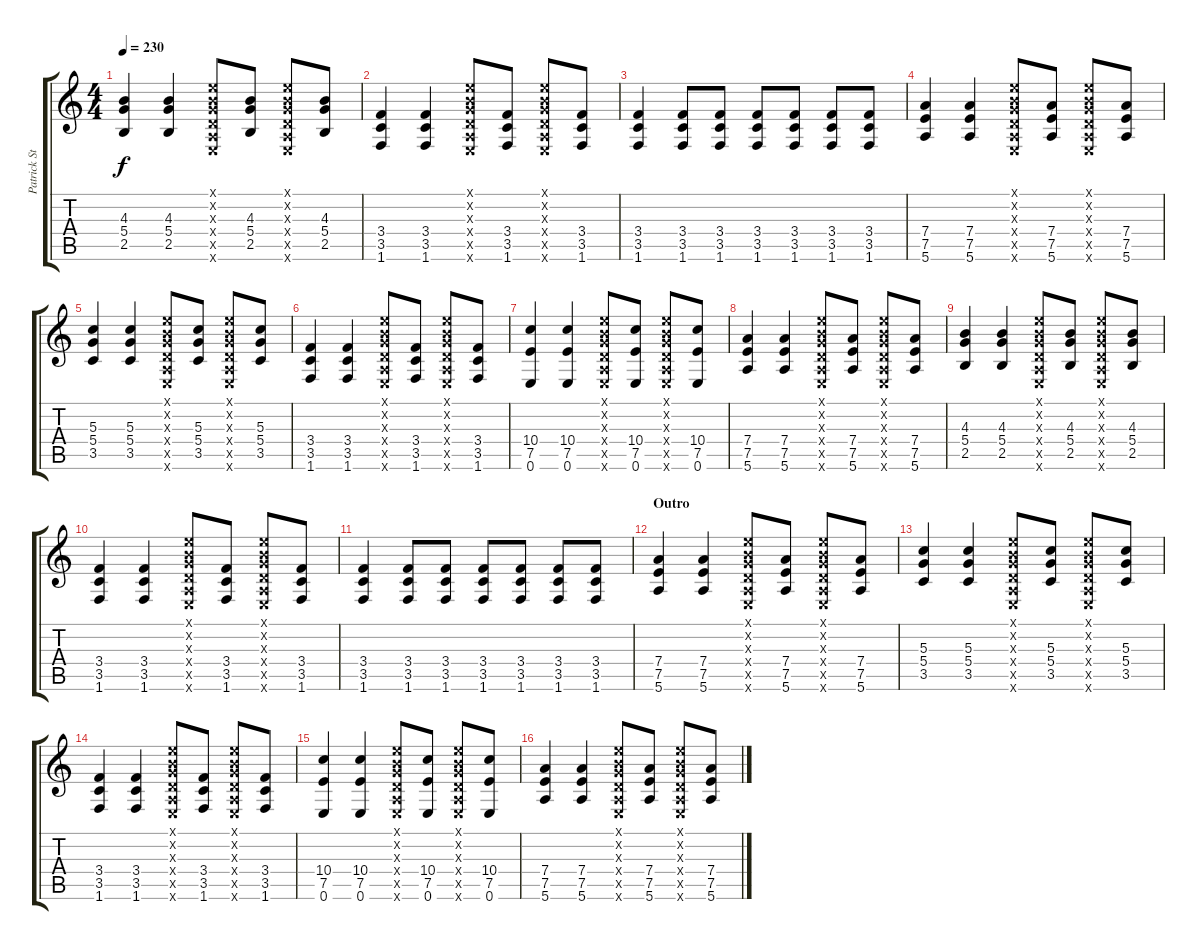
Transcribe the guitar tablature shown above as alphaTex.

\track ("Patrick Stump (Rythmn Guitar)" "Patrick St") {instrument overdrivenguitar}
\staff {score tabs}
\tuning (E4 B3 G3 D3 A2 E2) {hide}
\ts (4 4)
\tempo 230
\clef g2
\ks c
(4.3 5.4 2.5).4{dy f} (4.3 5.4 2.5).4 (0.1{x} 0.2{x} 0.3{x} 0.4{x} 0.5{x} 0.6{x}).8 (4.3 5.4 2.5).8 (0.1{x} 0.2{x} 0.3{x} 0.4{x} 0.5{x} 0.6{x}).8 (4.3 5.4 2.5).8 |
(3.4 3.5 1.6).4 (3.4 3.5 1.6).4 (0.1{x} 0.2{x} 0.3{x} 0.4{x} 0.5{x} 0.6{x}).8 (3.4 3.5 1.6).8 (0.1{x} 0.2{x} 0.3{x} 0.4{x} 0.5{x} 0.6{x}).8 (3.4 3.5 1.6).8 |
(3.4 3.5 1.6).4 (3.4 3.5 1.6).8 (3.4 3.5 1.6).8 (3.4 3.5 1.6).8 (3.4 3.5 1.6).8 (3.4 3.5 1.6).8 (3.4 3.5 1.6).8 |
(7.4 7.5 5.6).4 (7.4 7.5 5.6).4 (0.1{x} 0.2{x} 0.3{x} 0.4{x} 0.5{x} 0.6{x}).8 (7.4 7.5 5.6).8 (0.1{x} 0.2{x} 0.3{x} 0.4{x} 0.5{x} 0.6{x}).8 (7.4 7.5 5.6).8 |
(5.3 5.4 3.5).4 (5.3 5.4 3.5).4 (0.1{x} 0.2{x} 0.3{x} 0.4{x} 0.5{x} 0.6{x}).8 (5.3 5.4 3.5).8 (0.1{x} 0.2{x} 0.3{x} 0.4{x} 0.5{x} 0.6{x}).8 (5.3 5.4 3.5).8 |
(3.4 3.5 1.6).4 (3.4 3.5 1.6).4 (0.1{x} 0.2{x} 0.3{x} 0.4{x} 0.5{x} 0.6{x}).8 (3.4 3.5 1.6).8 (0.1{x} 0.2{x} 0.3{x} 0.4{x} 0.5{x} 0.6{x}).8 (3.4 3.5 1.6).8 |
(10.4 7.5 0.6).4 (10.4 7.5 0.6).4 (0.1{x} 0.2{x} 0.3{x} 0.4{x} 0.5{x} 0.6{x}).8 (10.4 7.5 0.6).8 (0.1{x} 0.2{x} 0.3{x} 0.4{x} 0.5{x} 0.6{x}).8 (10.4 7.5 0.6).8 |
(7.4 7.5 5.6).4 (7.4 7.5 5.6).4 (0.1{x} 0.2{x} 0.3{x} 0.4{x} 0.5{x} 0.6{x}).8 (7.4 7.5 5.6).8 (0.1{x} 0.2{x} 0.3{x} 0.4{x} 0.5{x} 0.6{x}).8 (7.4 7.5 5.6).8 |
(4.3 5.4 2.5).4 (4.3 5.4 2.5).4 (0.1{x} 0.2{x} 0.3{x} 0.4{x} 0.5{x} 0.6{x}).8 (4.3 5.4 2.5).8 (0.1{x} 0.2{x} 0.3{x} 0.4{x} 0.5{x} 0.6{x}).8 (4.3 5.4 2.5).8 |
(3.4 3.5 1.6).4 (3.4 3.5 1.6).4 (0.1{x} 0.2{x} 0.3{x} 0.4{x} 0.5{x} 0.6{x}).8 (3.4 3.5 1.6).8 (0.1{x} 0.2{x} 0.3{x} 0.4{x} 0.5{x} 0.6{x}).8 (3.4 3.5 1.6).8 |
(3.4 3.5 1.6).4 (3.4 3.5 1.6).8 (3.4 3.5 1.6).8 (3.4 3.5 1.6).8 (3.4 3.5 1.6).8 (3.4 3.5 1.6).8 (3.4 3.5 1.6).8 |
\section ("" "Outro")
(7.4 7.5 5.6).4 (7.4 7.5 5.6).4 (0.1{x} 0.2{x} 0.3{x} 0.4{x} 0.5{x} 0.6{x}).8 (7.4 7.5 5.6).8 (0.1{x} 0.2{x} 0.3{x} 0.4{x} 0.5{x} 0.6{x}).8 (7.4 7.5 5.6).8 |
(5.3 5.4 3.5).4 (5.3 5.4 3.5).4 (0.1{x} 0.2{x} 0.3{x} 0.4{x} 0.5{x} 0.6{x}).8 (5.3 5.4 3.5).8 (0.1{x} 0.2{x} 0.3{x} 0.4{x} 0.5{x} 0.6{x}).8 (5.3 5.4 3.5).8 |
(3.4 3.5 1.6).4 (3.4 3.5 1.6).4 (0.1{x} 0.2{x} 0.3{x} 0.4{x} 0.5{x} 0.6{x}).8 (3.4 3.5 1.6).8 (0.1{x} 0.2{x} 0.3{x} 0.4{x} 0.5{x} 0.6{x}).8 (3.4 3.5 1.6).8 |
(10.4 7.5 0.6).4 (10.4 7.5 0.6).4 (0.1{x} 0.2{x} 0.3{x} 0.4{x} 0.5{x} 0.6{x}).8 (10.4 7.5 0.6).8 (0.1{x} 0.2{x} 0.3{x} 0.4{x} 0.5{x} 0.6{x}).8 (10.4 7.5 0.6).8 |
(7.4 7.5 5.6).4 (7.4 7.5 5.6).4 (0.1{x} 0.2{x} 0.3{x} 0.4{x} 0.5{x} 0.6{x}).8 (7.4 7.5 5.6).8 (0.1{x} 0.2{x} 0.3{x} 0.4{x} 0.5{x} 0.6{x}).8 (7.4 7.5 5.6).8
